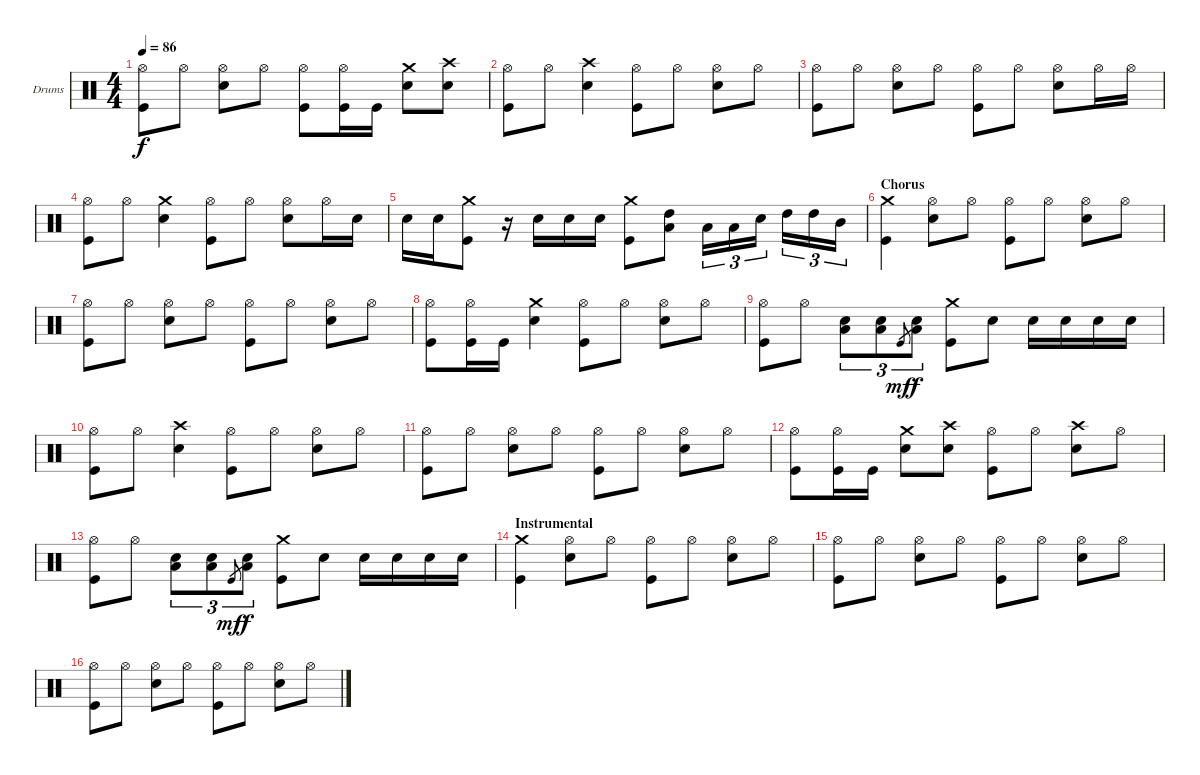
\bracketExtendMode groupsimilarinstruments
\firstSystemTrackNameOrientation horizontal
\otherSystemsTrackNameOrientation horizontal
\track ("Drumkit" "Drums") {instrument percussion}
\staff {score}
\articulation defaults
\ts (4 4)
\tempo 86
\clef neutral
\ks c
("Hi-Hat (open)" "Kick (hit)").8{dy f} "Hi-Hat (open)".8 ("Hi-Hat (open)" "Snare (hit) 2").8 "Hi-Hat (open)".8 ("Hi-Hat (open)" "Kick (hit)").8 ("Hi-Hat (open)" "Kick (hit)").16 "Kick (hit)".16 ("Crash medium (hit)" "Snare (hit) 2").8 ("Crash high (hit)" "Snare (hit) 2").8 |
("Hi-Hat (open)" "Kick (hit)").8 "Hi-Hat (open)".8 ("Crash high (hit)" "Snare (hit) 2").4 ("Hi-Hat (open)" "Kick (hit)").8 "Hi-Hat (open)".8 ("Hi-Hat (open)" "Snare (hit) 2").8 "Hi-Hat (open)".8 |
("Hi-Hat (open)" "Kick (hit)").8 "Hi-Hat (open)".8 ("Hi-Hat (open)" "Snare (hit) 2").8 "Hi-Hat (open)".8 ("Hi-Hat (open)" "Kick (hit)").8 "Hi-Hat (open)".8 ("Hi-Hat (open)" "Snare (hit) 2").8 "Hi-Hat (open)".16 "Hi-Hat (open)".16 |
("Hi-Hat (open)" "Kick (hit)").8 "Hi-Hat (open)".8 ("Crash medium (hit)" "Snare (hit) 2").4 ("Hi-Hat (open)" "Kick (hit)").8 "Hi-Hat (open)".8 ("Hi-Hat (open)" "Snare (hit) 2").8 "Hi-Hat (open)".16 "Snare (hit) 2".16 |
"Snare (hit) 2".16 "Snare (hit) 2".16 ("Crash medium (hit)" "Kick (hit)").8 r.16 "Snare (hit) 2".16 "Snare (hit) 2".16 "Snare (hit) 2".16 ("Crash medium (hit)" "Kick (hit)").8 ("High Tom (hit)" "Low Tom (hit)").8 "Low Tom (hit)".16{tu (3 2)} "Low Tom (hit)".16{tu (3 2)} "Snare (hit) 2".16{tu (3 2)} "High Tom (hit)".16{tu (3 2)} "High Tom (hit)".16{tu (3 2)} "Mid Tom (hit)".16{tu (3 2)} |
\section ("" "Chorus")
("Crash medium (hit)" "Kick (hit)").4 ("Hi-Hat (open)" "Snare (hit) 2").8 "Hi-Hat (open)".8 ("Hi-Hat (open)" "Kick (hit)").8 "Hi-Hat (open)".8 ("Hi-Hat (open)" "Snare (hit) 2").8 "Hi-Hat (open)".8 |
("Hi-Hat (open)" "Kick (hit)").8 "Hi-Hat (open)".8 ("Hi-Hat (open)" "Snare (hit) 2").8 "Hi-Hat (open)".8 ("Hi-Hat (open)" "Kick (hit)").8 "Hi-Hat (open)".8 ("Hi-Hat (open)" "Snare (hit) 2").8 "Hi-Hat (open)".8 |
("Hi-Hat (open)" "Kick (hit)").8 ("Hi-Hat (open)" "Kick (hit)").16 "Kick (hit)".16 ("Crash medium (hit)" "Snare (hit) 2").4 ("Hi-Hat (open)" "Kick (hit)").8 "Hi-Hat (open)".8 ("Hi-Hat (open)" "Snare (hit) 2").8 "Hi-Hat (open)".8 |
("Hi-Hat (open)" "Kick (hit)").8 "Hi-Hat (open)".8 ("Low Tom (hit)" "Snare (hit) 2").8{tu (3 2)} ("Low Tom (hit)" "Snare (hit) 2").8{tu (3 2)} "Kick (hit)".8{gr dy mf} ("Low Tom (hit)" "Snare (hit) 2").8{tu (3 2) dy f} ("Crash medium (hit)" "Kick (hit)").8 "Snare (hit) 2".8 "Snare (hit) 2".16 "Snare (hit) 2".16 "Snare (hit) 2".16 "Snare (hit) 2".16 |
("Hi-Hat (open)" "Kick (hit)").8 "Hi-Hat (open)".8 ("Crash high (hit)" "Snare (hit) 2").4 ("Hi-Hat (open)" "Kick (hit)").8 "Hi-Hat (open)".8 ("Hi-Hat (open)" "Snare (hit) 2").8 "Hi-Hat (open)".8 |
("Hi-Hat (open)" "Kick (hit)").8 "Hi-Hat (open)".8 ("Hi-Hat (open)" "Snare (hit) 2").8 "Hi-Hat (open)".8 ("Hi-Hat (open)" "Kick (hit)").8 "Hi-Hat (open)".8 ("Hi-Hat (open)" "Snare (hit) 2").8 "Hi-Hat (open)".8 |
("Hi-Hat (open)" "Kick (hit)").8 ("Hi-Hat (open)" "Kick (hit)").16 "Kick (hit)".16 ("Crash medium (hit)" "Snare (hit) 2").8 ("Crash high (hit)" "Snare (hit) 2").8 ("Hi-Hat (open)" "Kick (hit)").8 "Hi-Hat (open)".8 ("Crash high (hit)" "Snare (hit) 2").8 "Hi-Hat (open)".8 |
("Hi-Hat (open)" "Kick (hit)").8 "Hi-Hat (open)".8 ("Low Tom (hit)" "Snare (hit) 2").8{tu (3 2)} ("Low Tom (hit)" "Snare (hit) 2").8{tu (3 2)} "Kick (hit)".8{gr dy mf} ("Low Tom (hit)" "Snare (hit) 2").8{tu (3 2) dy f} ("Crash medium (hit)" "Kick (hit)").8 "Snare (hit) 2".8 "Snare (hit) 2".16 "Snare (hit) 2".16 "Snare (hit) 2".16 "Snare (hit) 2".16 |
\section ("" "Instrumental")
("Crash medium (hit)" "Kick (hit)").4 ("Hi-Hat (open)" "Snare (hit) 2").8 "Hi-Hat (open)".8 ("Hi-Hat (open)" "Kick (hit)").8 "Hi-Hat (open)".8 ("Hi-Hat (open)" "Snare (hit) 2").8 "Hi-Hat (open)".8 |
("Hi-Hat (open)" "Kick (hit)").8 "Hi-Hat (open)".8 ("Hi-Hat (open)" "Snare (hit) 2").8 "Hi-Hat (open)".8 ("Hi-Hat (open)" "Kick (hit)").8 "Hi-Hat (open)".8 ("Hi-Hat (open)" "Snare (hit) 2").8 "Hi-Hat (open)".8 |
("Hi-Hat (open)" "Kick (hit)").8 "Hi-Hat (open)".8 ("Hi-Hat (open)" "Snare (hit) 2").8 "Hi-Hat (open)".8 ("Hi-Hat (open)" "Kick (hit)").8 "Hi-Hat (open)".8 ("Hi-Hat (open)" "Snare (hit) 2").8 "Hi-Hat (open)".8
